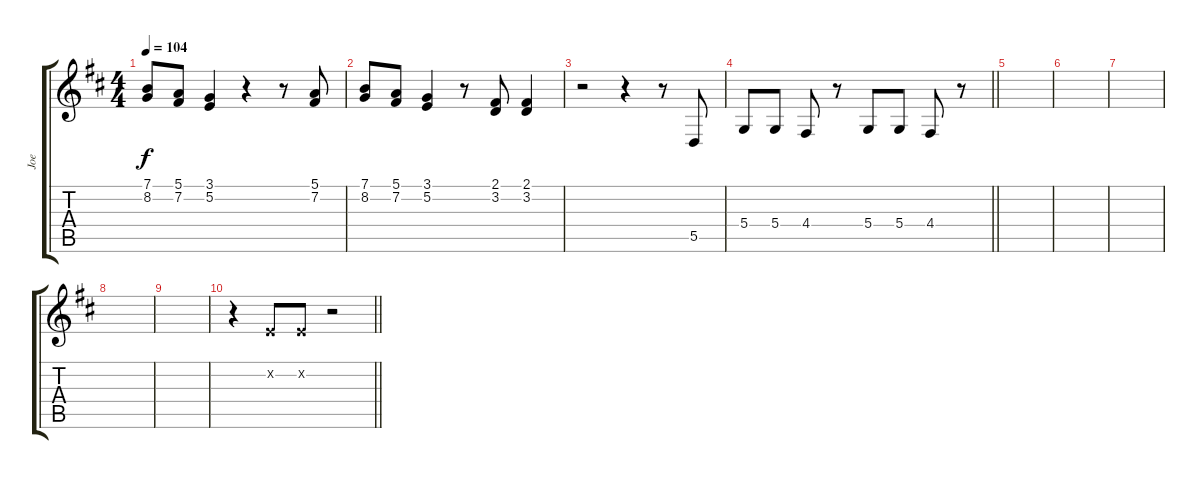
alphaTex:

\track ("Joe" "Joe") {instrument lead1square}
\staff {score tabs}
\tuning (E4 B3 G3 D3 A2 E2) {hide}
\ts (4 4)
\tempo 104
\clef g2
\ks d
(7.1 8.2).8{dy f} (5.1 7.2).8 (3.1 5.2).4 r.4 r.8 (5.1 7.2).8 |
(7.1 8.2).8 (5.1 7.2).8 (3.1 5.2).4 r.8 (2.1 3.2).8 (2.1 3.2).4 |
r.2 r.4 r.8 5.5.8 |
\barLineRight lightlight
5.4.8 5.4.8 4.4.8 r.8 5.4.8 5.4.8 4.4.8 r.8 |
|
|
|
|
|
\barLineRight lightlight
r.4 5.2{x}.8 5.2{x}.8 r.2
